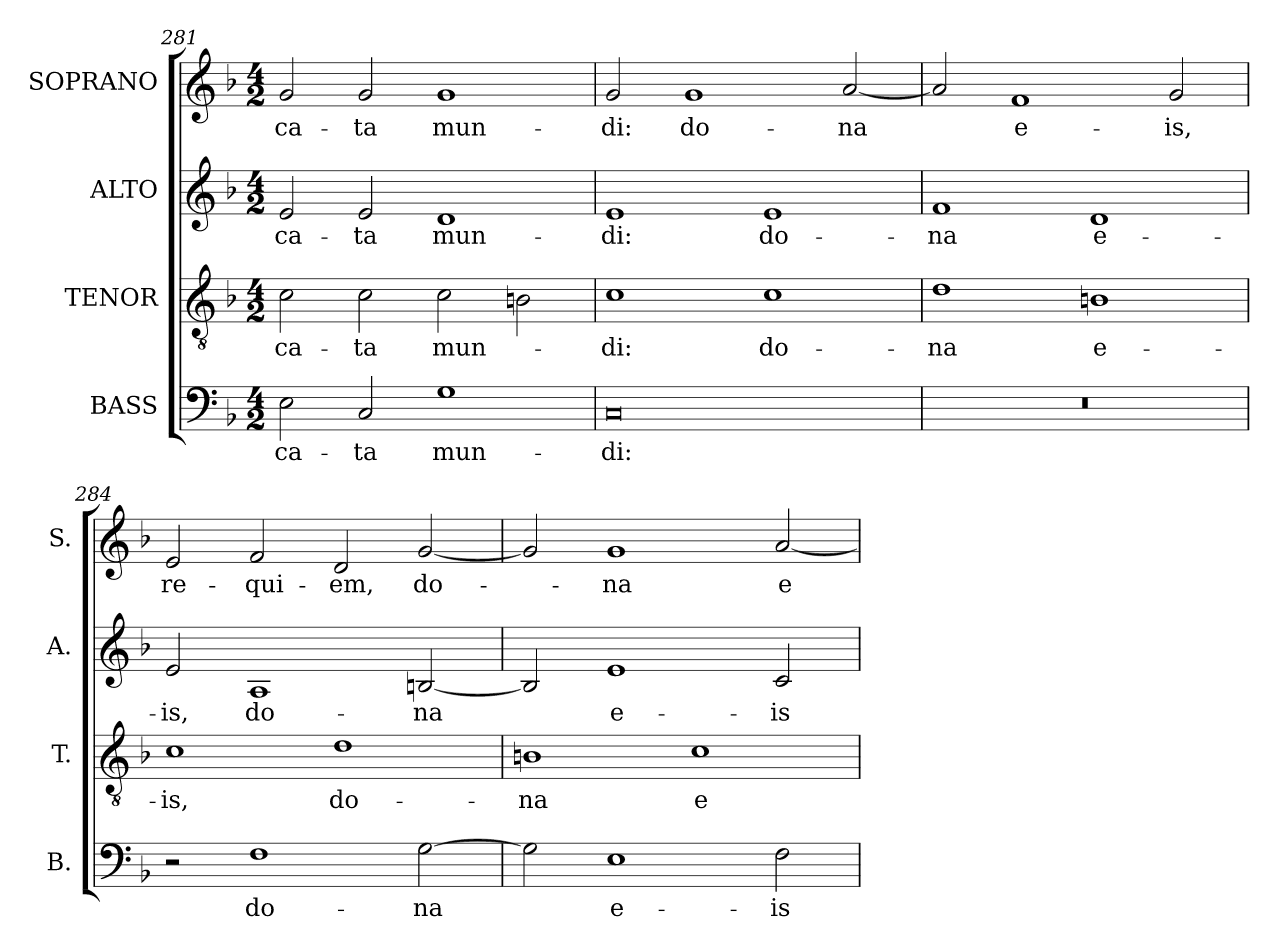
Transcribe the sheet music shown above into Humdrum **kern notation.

**kern	**text	**kern	**text	**kern	**text	**kern	**text
*part4	*part4	*part3	*part3	*part2	*part2	*part1	*part1
*staff4	*staff4	*staff3	*staff3	*staff2	*staff2	*staff1	*staff1
*I"BASS	*	*I"TENOR	*	*I"ALTO	*	*I"SOPRANO	*
*I'B.	*	*I'T.	*	*I'A.	*	*I'S.	*
!!LO:LB:g=z
*clefF4	*	*clefGv2	*	*clefG2	*	*clefG2	*
*	*	*ITrd7c12	*	*	*	*	*
*k[b-]	*	*k[b-]	*	*k[b-]	*	*k[b-]	*
*F:	*	*F:	*	*F:	*	*F:	*
*M4/2	*	*M4/2	*	*M4/2	*	*M4/2	*
=281	=281	=281	=281	=281	=281	=281	=281
!	!LO:LY:b:color=#000000	!	!	!	!	!	!
!	!	!	!LO:LY:b:color=#000000	!	!	!	!
!	!	!	!	!	!LO:LY:b:color=#000000	!	!
!	!	!	!	!	!	!	!LO:LY:b:color=#000000
2Ei\	-ca-	2Ci\	-ca-	2ei/	-ca-	2gi/	-ca-
!	!LO:LY:b:color=#000000	!	!	!	!	!	!
!	!	!	!LO:LY:b:color=#000000	!	!	!	!
!	!	!	!	!	!LO:LY:b:color=#000000	!	!
!	!	!	!	!	!	!	!LO:LY:b:color=#000000
2Ci/	-ta	2Ci\	-ta	2ei/	-ta	2gi/	-ta
!	!LO:LY:b:color=#000000	!	!	!	!	!	!
!	!	!	!LO:LY:b:color=#000000	!	!	!	!
!	!	!	!	!	!LO:LY:b:color=#000000	!	!
!	!	!	!	!	!	!	!LO:LY:b:color=#000000
1Gi	mun-	2Ci\	mun-	1di	mun-	1gi	mun-
.	.	2BBni\	.	.	.	.	.
=282	=282	=282	=282	=282	=282	=282	=282
!	!LO:LY:b:color=#000000	!	!	!	!	!	!
!	!	!	!LO:LY:b:color=#000000	!	!	!	!
!	!	!	!	!	!LO:LY:b:color=#000000	!	!
!	!	!	!	!	!	!	!LO:LY:b:color=#000000
0Ci	-di:	1Ci	-di:	1ei	-di:	2gi/	-di:
!	!	!	!	!	!	!	!LO:LY:b:color=#000000
.	.	.	.	.	.	1gi	do-
!	!	!	!LO:LY:b:color=#000000	!	!	!	!
!	!	!	!	!	!LO:LY:b:color=#000000	!	!
.	.	1Ci	do-	1ei	do-	.	.
!	!	!	!	!	!	!	!LO:LY:b:color=#000000
.	.	.	.	.	.	[2ai/	-na
=283	=283	=283	=283	=283	=283	=283	=283
!LO:N:vis=1	!	!	!	!	!	!	!
!	!	!	!LO:LY:b:color=#000000	!	!	!	!
!	!	!	!	!	!LO:LY:b:color=#000000	!	!
0r	.	1Di	-na	1fi	-na	2ai/]	.
!	!	!	!	!	!	!	!LO:LY:b:color=#000000
.	.	.	.	.	.	1fi	e-
!	!	!	!LO:LY:b:color=#000000	!	!	!	!
!	!	!	!	!	!LO:LY:b:color=#000000	!	!
.	.	1BBni	e-	1di	e-	.	.
!	!	!	!	!	!	!	!LO:LY:b:color=#000000
.	.	.	.	.	.	2gi/	-is,
=284	=284	=284	=284	=284	=284	=284	=284
!	!	!	!LO:LY:b:color=#000000	!	!	!	!
!	!	!	!	!	!LO:LY:b:color=#000000	!	!
!	!	!	!	!	!	!	!LO:LY:b:color=#000000
2r	.	1Ci	-is,	2ei/	-is,	2ei/	re-
!	!LO:LY:b:color=#000000	!	!	!	!	!	!
!	!	!	!	!	!LO:LY:b:color=#000000	!	!
!	!	!	!	!	!	!	!LO:LY:b:color=#000000
1Fi	do-	.	.	1Ai	do-	2fi/	-qui-
!	!	!	!LO:LY:b:color=#000000	!	!	!	!
!	!	!	!	!	!	!	!LO:LY:b:color=#000000
.	.	1Di	do-	.	.	2di/	-em,
!	!LO:LY:b:color=#000000	!	!	!	!	!	!
!	!	!	!	!	!LO:LY:b:color=#000000	!	!
!	!	!	!	!	!	!	!LO:LY:b:color=#000000
[2Gi\	-na	.	.	[2Bni/	-na	[2gi/	do-
=285	=285	=285	=285	=285	=285	=285	=285
!	!	!	!LO:LY:b:color=#000000	!	!	!	!
2Gi\]	.	1BBni	-na	2Bi/]	.	2gi/]	.
!	!LO:LY:b:color=#000000	!	!	!	!	!	!
!	!	!	!	!	!LO:LY:b:color=#000000	!	!
!	!	!	!	!	!	!	!LO:LY:b:color=#000000
1Ei	e-	.	.	1ei	e-	1gi	-na
!	!	!	!LO:LY:b:color=#000000	!	!	!	!
.	.	1Ci	e-	.	.	.	.
!	!LO:LY:b:color=#000000	!	!	!	!	!	!
!	!	!	!	!	!LO:LY:b:color=#000000	!	!
!	!	!	!	!	!	!	!LO:LY:b:color=#000000
2Fi\	-is	.	.	2ci/	-is	[2ai/	e-
=	=	=	=	=	=	=	=
*-	*-	*-	*-	*-	*-	*-	*-
